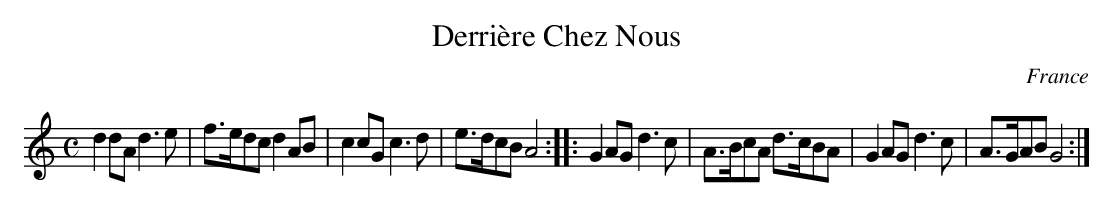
X:1
T:Derri\`ere Chez Nous
O:France
M:C
K:Am
d2dAd3e|f>edcd2AB|c2cGc3d|e>dcBA4::\
G2AGd3c|A>BcA d>cBA|G2AGd3c|A>GABG4:|
